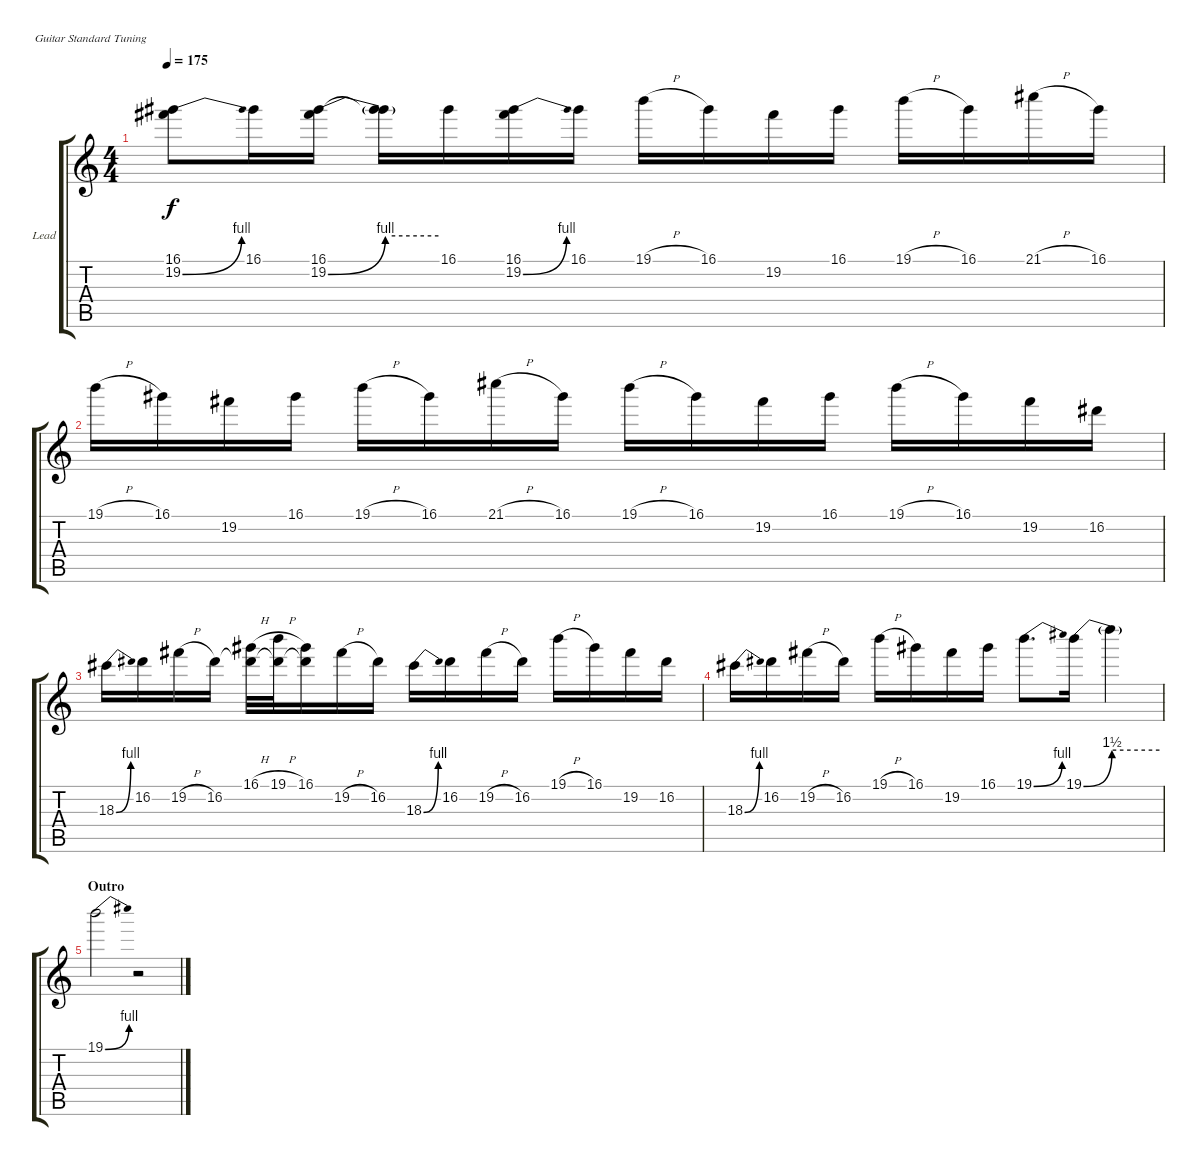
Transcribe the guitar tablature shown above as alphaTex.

\bracketExtendMode groupsimilarinstruments
\firstSystemTrackNameOrientation horizontal
\otherSystemsTrackNameOrientation horizontal
\track ("Guitar Lead" "Lead") {instrument overdrivenguitar}
\staff {score tabs}
\tuning (E4 B3 G3 D3 A2 E2)
\ts (4 4)
\tempo 175
\clef g2
\ks c
(16.1 19.2{be (bend 0 0 60 4)}).8{dy f} 16.1.16 (16.1 19.2{be (bend 0 0 60 4)}).16 (16.1{t} 19.2{be (hold 0 4 60 4) t}).16 16.1.16 (16.1 19.2{be (bend 0 0 60 4)}).16 16.1.16 19.1{h}.16 16.1.16 19.2.16 16.1.16 19.1{h}.16 16.1.16 21.1{h}.16 16.1.16 |
19.1{h}.16 16.1.16 19.2.16 16.1.16 19.1{h}.16 16.1.16 21.1{h}.16 16.1.16 19.1{h}.16 16.1.16 19.2.16 16.1.16 19.1{h}.16 16.1.16 19.2.16 16.2.16 |
18.3{be (bend 0 0 60 4)}.16 16.2.16 19.2{h}.16 16.2.16 (16.1{h} 16.2{t}).32 (19.1{h} 16.2{t}).32 (16.1 16.2{t}).16 19.2{h}.16 16.2.16 18.3{be (bend 0 0 60 4)}.16 16.2.16 19.2{h}.16 16.2.16 19.1{h}.16 16.1.16 19.2.16 16.2.16 |
18.3{be (bend 0 0 60 4)}.16 16.2.16 19.2{h}.16 16.2.16 19.1{h}.16 16.1.16 19.2.16 16.1.16 19.1{be (bend 0 0 60 4)}.8{d} 19.1{be (bend 0 0 60 6)}.16 19.1{be (hold 0 6 60 6) t}.4 |
\section ("" "Outro")
19.1{be (bend 0 0 60 4)}.2 r.2
